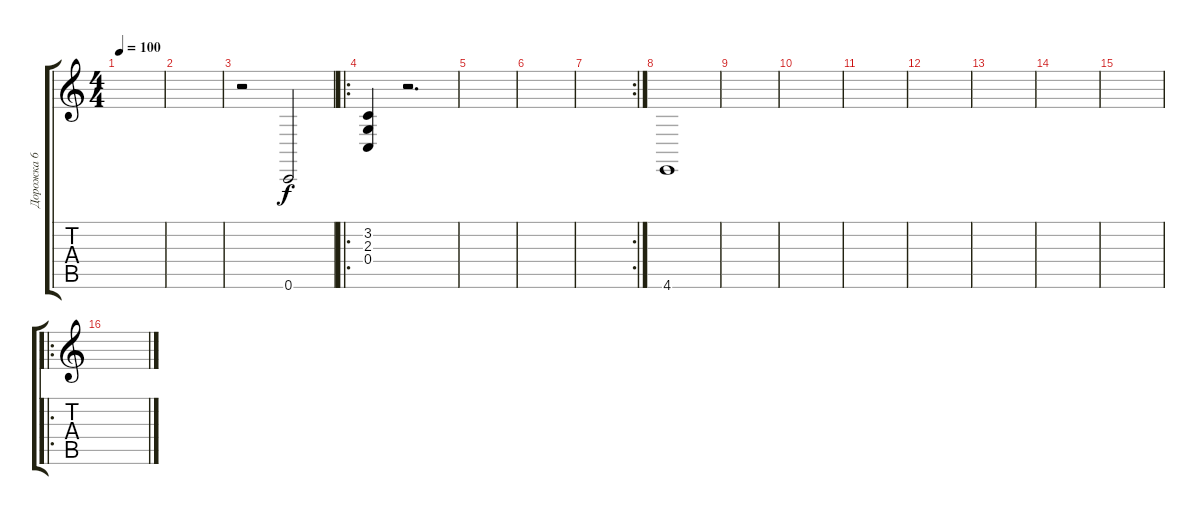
\track ("Дорожка 6" "Дорожка 6") {instrument seashore}
\staff {score tabs}
\tuning (D4 A3 F3 C3 G2 C2) {hide}
\ts (4 4)
\tempo 100
\clef g2
\ks c
|
|
r.2 0.6.2{instrument gunshot} |
\ro
(3.2 2.3 0.4).4 r.2{d} |
|
|
\rc 2
|
4.6.1{instrument seashore} |
|
|
|
|
|
|
|
\ro
